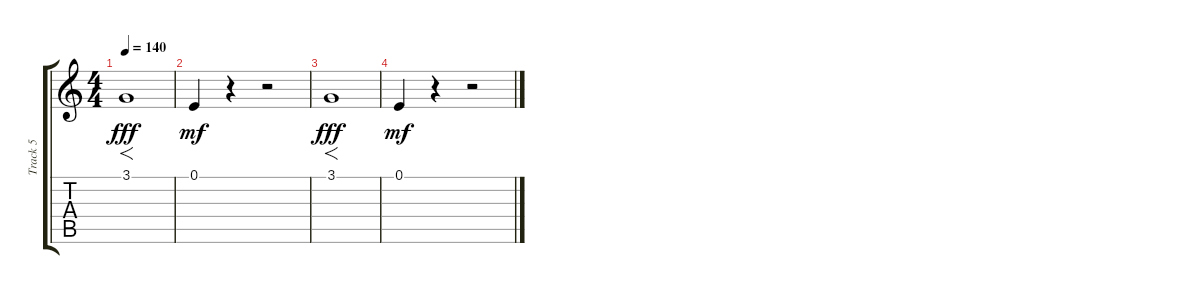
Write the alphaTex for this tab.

\track ("Track 5" "Track 5") {instrument fx7echoes}
\staff {score tabs}
\tuning (E4 B3 G3 D3 A2 E2) {hide}
\ts (4 4)
\tempo 140
\clef g2
\ks c
3.1.1{f dy fff} |
0.1.4{dy mf volume 0} r.4 r.2{volume 11} |
3.1.1{f dy fff} |
0.1.4{dy mf volume 0} r.4 r.2{volume 11}
